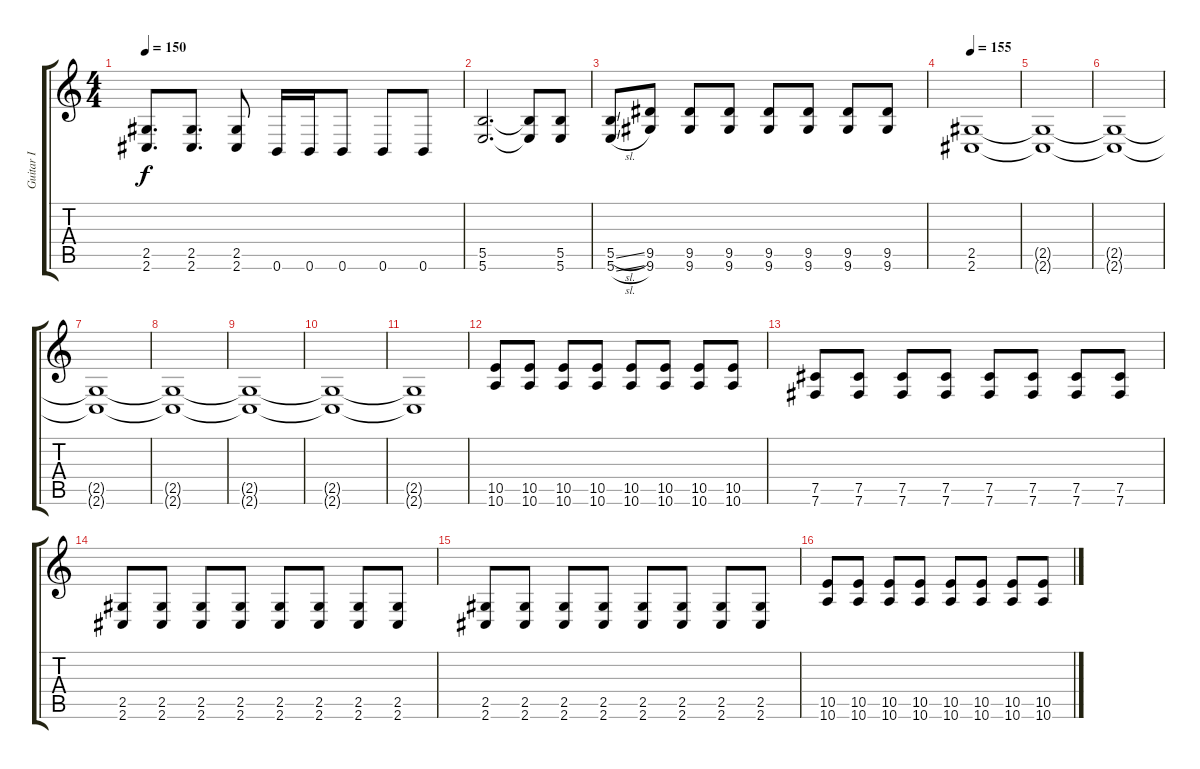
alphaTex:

\track ("Guitar I" "Guitar I") {instrument distortionguitar}
\staff {score tabs}
\tuning (Db4 Ab4 E3 B2 Gb2 B1) {hide}
\ts (4 4)
\tempo 150
\clef g2
\ks c
(2.5 2.6).8{d dy f} (2.5 2.6).8{d} (2.5 2.6).8 0.6.16 0.6.16 0.6.8 0.6.8 0.6.8 |
(5.5 5.6).2{d} (5.5{t} 5.6{t}).8 (5.5 5.6).8 |
(5.5{sl} 5.6{sl}).8 (9.5 9.6).8 (9.5 9.6).8 (9.5 9.6).8 (9.5 9.6).8 (9.5 9.6).8 (9.5 9.6).8 (9.5 9.6).8 |
\tempo 155
(2.5 2.6).1 |
(2.5{t} 2.6{t}).1 |
(2.5{t} 2.6{t}).1 |
(2.5{t} 2.6{t}).1 |
(2.5{t} 2.6{t}).1 |
(2.5{t} 2.6{t}).1 |
(2.5{t} 2.6{t}).1 |
(2.5{t} 2.6{t}).1 |
(10.5 10.6).8 (10.5 10.6).8 (10.5 10.6).8 (10.5 10.6).8 (10.5 10.6).8 (10.5 10.6).8 (10.5 10.6).8 (10.5 10.6).8 |
(7.5 7.6).8 (7.5 7.6).8 (7.5 7.6).8 (7.5 7.6).8 (7.5 7.6).8 (7.5 7.6).8 (7.5 7.6).8 (7.5 7.6).8 |
(2.5 2.6).8 (2.5 2.6).8 (2.5 2.6).8 (2.5 2.6).8 (2.5 2.6).8 (2.5 2.6).8 (2.5 2.6).8 (2.5 2.6).8 |
(2.5 2.6).8 (2.5 2.6).8 (2.5 2.6).8 (2.5 2.6).8 (2.5 2.6).8 (2.5 2.6).8 (2.5 2.6).8 (2.5 2.6).8 |
(10.5 10.6).8 (10.5 10.6).8 (10.5 10.6).8 (10.5 10.6).8 (10.5 10.6).8 (10.5 10.6).8 (10.5 10.6).8 (10.5 10.6).8
